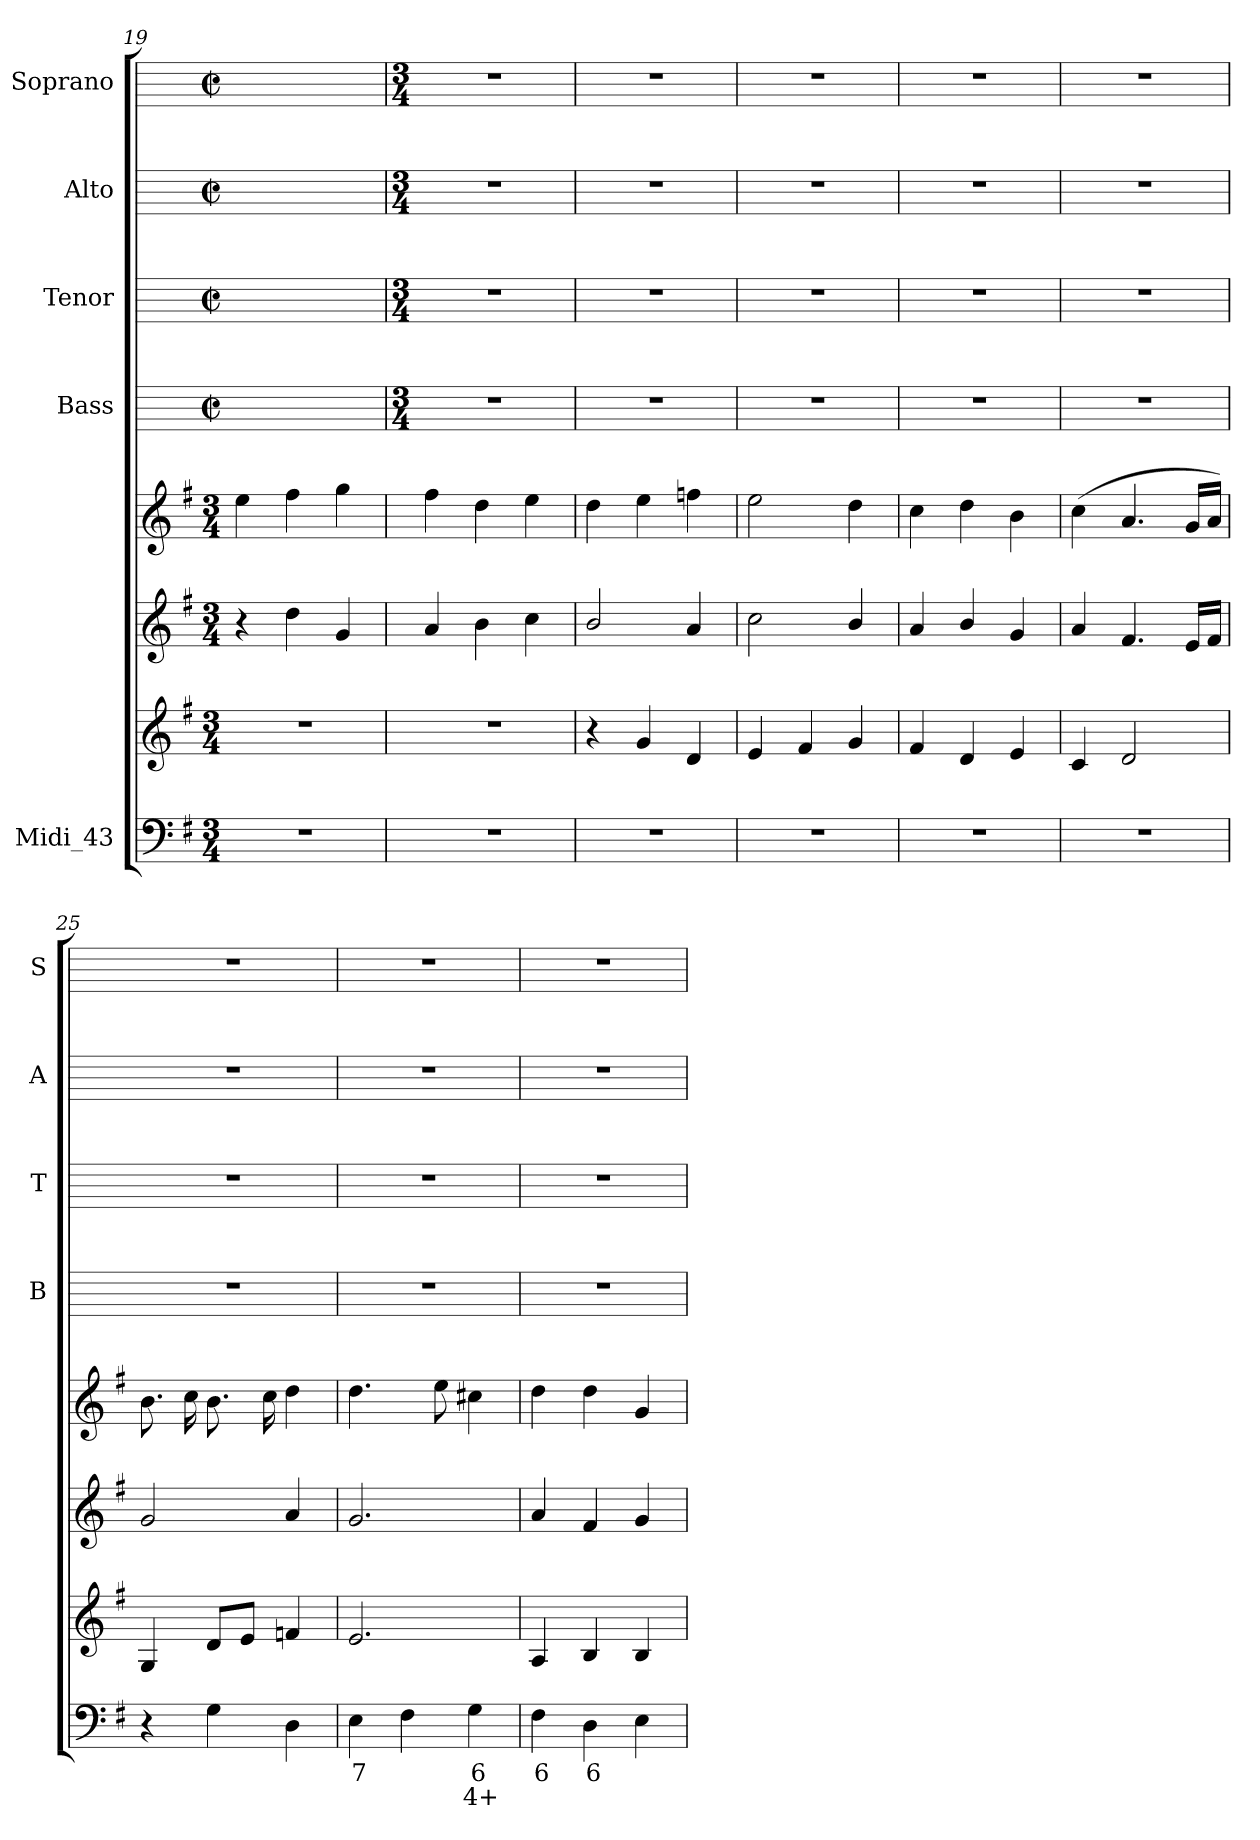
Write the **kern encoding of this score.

**kern	**text	**text	**kern	**kern	**kern	**kern	**kern	**kern	**kern
*part5	*part5	*part5	*part5	*part5	*part5	*part4	*part3	*part2	*part1
*staff8	*staff8	*staff8	*staff7	*staff6	*staff5	*staff4	*staff3	*staff2	*staff1
*I"Midi_43	*	*	*	*	*	*I"Bass	*I"Tenor	*I"Alto	*I"Soprano
*	*	*	*	*	*	*I'B	*I'T	*I'A	*I'S
*clefF4	*	*	*clefG2	*clefG2	*clefG2	*	*	*	*
*k[f#]	*	*	*k[f#]	*k[f#]	*k[f#]	*	*	*	*
*G:	*	*	*G:	*G:	*G:	*	*	*	*
*M3/4	*	*	*M3/4	*M3/4	*M3/4	*M2/2	*M2/2	*M2/2	*M2/2
*	*	*	*	*	*	*met(c|)	*met(c|)	*met(c|)	*met(c|)
=19	=19	=19	=19	=19	=19	=19	=19	=19	=19
!LO:N:vis=1	!	!	!LO:N:vis=1	!	!	!	!	!	!
2.r	.	.	2.r	4r	4ee	2.r	2.r	2.r	2.r
.	.	.	.	4dd	4ff#	.	.	.	.
.	.	.	.	4g	4gg	.	.	.	.
!!LO:LB:g=z
=20	=20	=20	=20	=20	=20	=20	=20	=20	=20
*	*	*	*	*	*	*M3/4	*M3/4	*M3/4	*M3/4
!LO:N:vis=1	!	!	!LO:N:vis=1	!	!	!	!	!	!
2.r	.	.	2.r	4a	4ff#	2.r	2.r	2.r	2.r
.	.	.	.	4b	4dd	.	.	.	.
.	.	.	.	4cc	4ee	.	.	.	.
=21	=21	=21	=21	=21	=21	=21	=21	=21	=21
!LO:N:vis=1	!	!	!	!	!	!	!	!	!
2.r	.	.	4r	2b/	4dd	2.r	2.r	2.r	2.r
.	.	.	4g	.	4ee	.	.	.	.
.	.	.	4d	4a	4ffn	.	.	.	.
=22	=22	=22	=22	=22	=22	=22	=22	=22	=22
!LO:N:vis=1	!	!	!	!	!	!	!	!	!
2.r	.	.	4e	2cc	2ee	2.r	2.r	2.r	2.r
.	.	.	4f#	.	.	.	.	.	.
.	.	.	4g	4b/	4dd	.	.	.	.
=23	=23	=23	=23	=23	=23	=23	=23	=23	=23
!LO:N:vis=1	!	!	!	!	!	!	!	!	!
2.r	.	.	4f#	4a	4cc	2.r	2.r	2.r	2.r
.	.	.	4d	4b/	4dd	.	.	.	.
.	.	.	4e	4g	4b	.	.	.	.
=24	=24	=24	=24	=24	=24	=24	=24	=24	=24
!LO:N:vis=1	!	!	!	!	!	!	!	!	!
2.r	.	.	4c	4a	(<4cc	2.r	2.r	2.r	2.r
.	.	.	2d	4.f#	4.a	.	.	.	.
.	.	.	.	16eLL	16gLL	.	.	.	.
.	.	.	.	16f#JJ	16aJJ)	.	.	.	.
=25	=25	=25	=25	=25	=25	=25	=25	=25	=25
4r	.	.	4G	2g	8.bL	2.r	2.r	2.r	2.r
.	.	.	.	.	16ccL	.	.	.	.
4G	.	.	8dL	.	8.b	.	.	.	.
.	.	.	8eJ	.	.	.	.	.	.
.	.	.	.	.	16ccJ	.	.	.	.
4D	.	.	4fn	4a	4dd	.	.	.	.
=26	=26	=26	=26	=26	=26	=26	=26	=26	=26
!	!LO:LY:b	!	!	!	!	!	!	!	!
4E	7	.	2.e	2.g	4.dd	2.r	2.r	2.r	2.r
4F#	.	.	.	.	.	.	.	.	.
.	.	.	.	.	8ee	.	.	.	.
!	!LO:LY:b	!LO:LY:b	!	!	!	!	!	!	!
4G	6	4+	.	.	4cc#X	.	.	.	.
=27	=27	=27	=27	=27	=27	=27	=27	=27	=27
!	!LO:LY:b	!	!	!	!	!	!	!	!
4F#	6	.	4A	4a	4dd	2.r	2.r	2.r	2.r
!	!LO:LY:b	!	!	!	!	!	!	!	!
4D	6	.	4B	4f#	4dd	.	.	.	.
4E	.	.	4B	4g	4g	.	.	.	.
=	=	=	=	=	=	=	=	=	=
*-	*-	*-	*-	*-	*-	*-	*-	*-	*-
